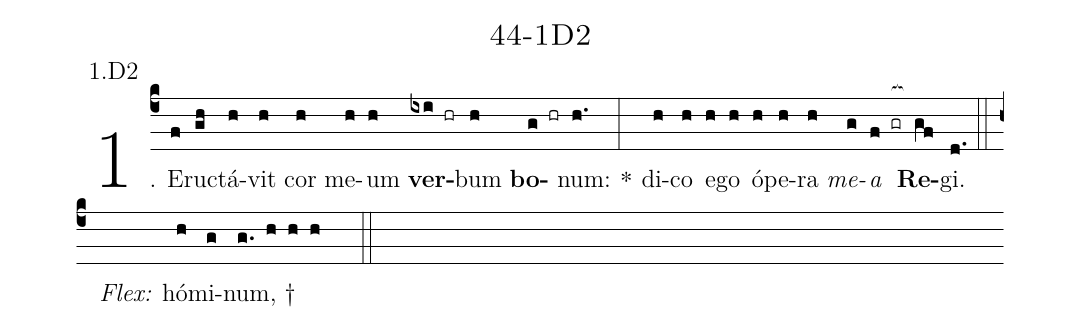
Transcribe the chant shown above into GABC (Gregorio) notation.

name: 44-1D2;
annotation: 1.D2;
%%
(c4)1. E(f)ruc(gh)tá(h)vit(h) cor(h) me(h)um(h) <b>ver</b>(ixi hr)bum(h) <b>bo</b>(g hr)num:(h.) *(:) di(h)co(h) e(h)go(h) ó(h)pe(h)ra(h) <i>me</i>(g)<i>a</i>(f gr[ocb:1{]) <b>Re</b>(gf[ocb:0}])gi.(d.) (::)
<i>Flex:</i>()  hó(h)mi(g)num, †(g. h h h  ::)
